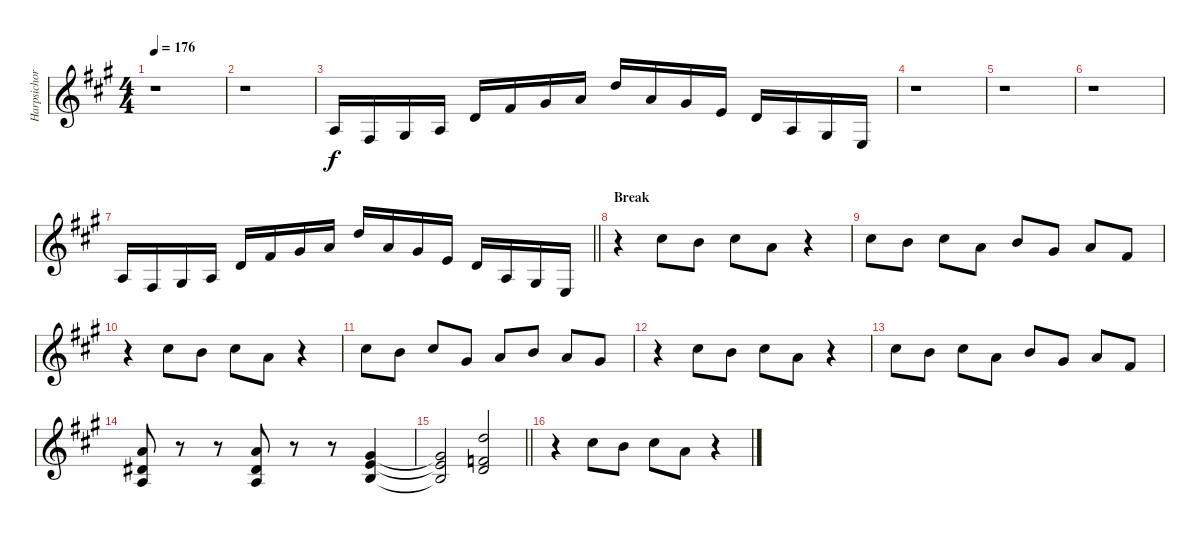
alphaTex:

\track ("Harpsichord" "Harpsichor") {instrument harpsichord}
\staff {score}
\tuning (E4 B3 G3 D3 A2 E2) {hide}
\ts (4 4)
\tempo 176
\clef g2
\ks f#minor
r.1{dy f} |
r.1 |
7.4.16 9.5.16 6.4.16 7.4.16 7.3.16 7.2.16 9.2.16 10.2.16 10.1.16 10.2.16 9.2.16 9.3.16 7.3.16 7.4.16 6.4.16 7.5.16 |
r.1 |
r.1 |
r.1 |
\barLineRight lightlight
7.4.16 9.5.16 6.4.16 7.4.16 7.3.16 7.2.16 9.2.16 10.2.16 10.1.16 10.2.16 9.2.16 9.3.16 7.3.16 7.4.16 6.4.16 7.5.16 |
\section ("" "Break")
r.4 14.2.8 12.2.8 14.2.8 14.3.8 r.4 |
14.2.8 12.2.8 14.2.8 14.3.8 12.2.8 13.3.8 14.3.8 11.3.8 |
r.4 14.2.8 12.2.8 14.2.8 14.3.8 r.4 |
14.2.8 12.2.8 14.2.8 13.3.8 14.3.8 12.2.8 14.3.8 13.3.8 |
r.4 14.2.8 12.2.8 14.2.8 14.3.8 r.4 |
14.2.8 12.2.8 14.2.8 14.3.8 12.2.8 13.3.8 14.3.8 11.3.8 |
(14.3 13.4 12.5).8 r.8 r.8 (14.3 13.4 12.5).8 r.8 r.8 (13.3 14.4 14.5).4 |
\barLineRight lightlight
(13.3{t} 14.4{t} 14.5{t}).2 (15.2 15.4 17.5).2 |
\section ("" "")
r.4 14.2.8 12.2.8 14.2.8 14.3.8 r.4
